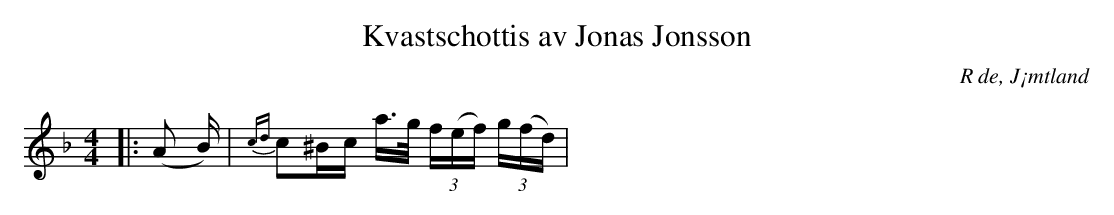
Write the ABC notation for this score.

X:1
T:Kvastschottis av Jonas Jonsson
O:R de, J¡mtland
M:4/4
L:1/16
K:F
|: (A2 B) | {cd}c2^Bc a>g (3f(ef) (3g(fd) |
